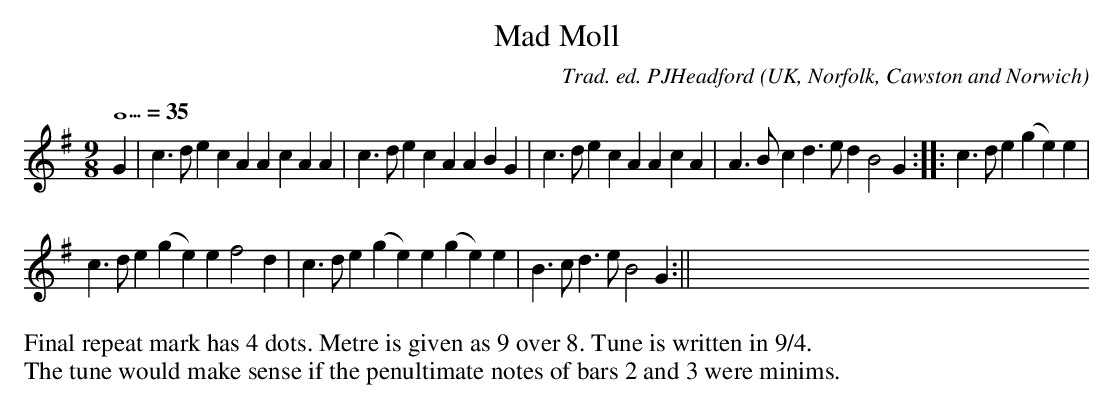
X:1
T:Mad Moll
C:Trad. ed. PJHeadford
O:UK, Norfolk, Cawston and Norwich
M:9/8
L:1/4
Q:9/4=35
K:G
G|c>de cAA cAA|c>de cAA BG|c>de cAA cA|A>Bc d>ed B2G:||:c>de (ge)e|
c>de (ge)e f2d|c>de (ge)e (ge)e|B>c d>e B2G:||XXXXXXXX
